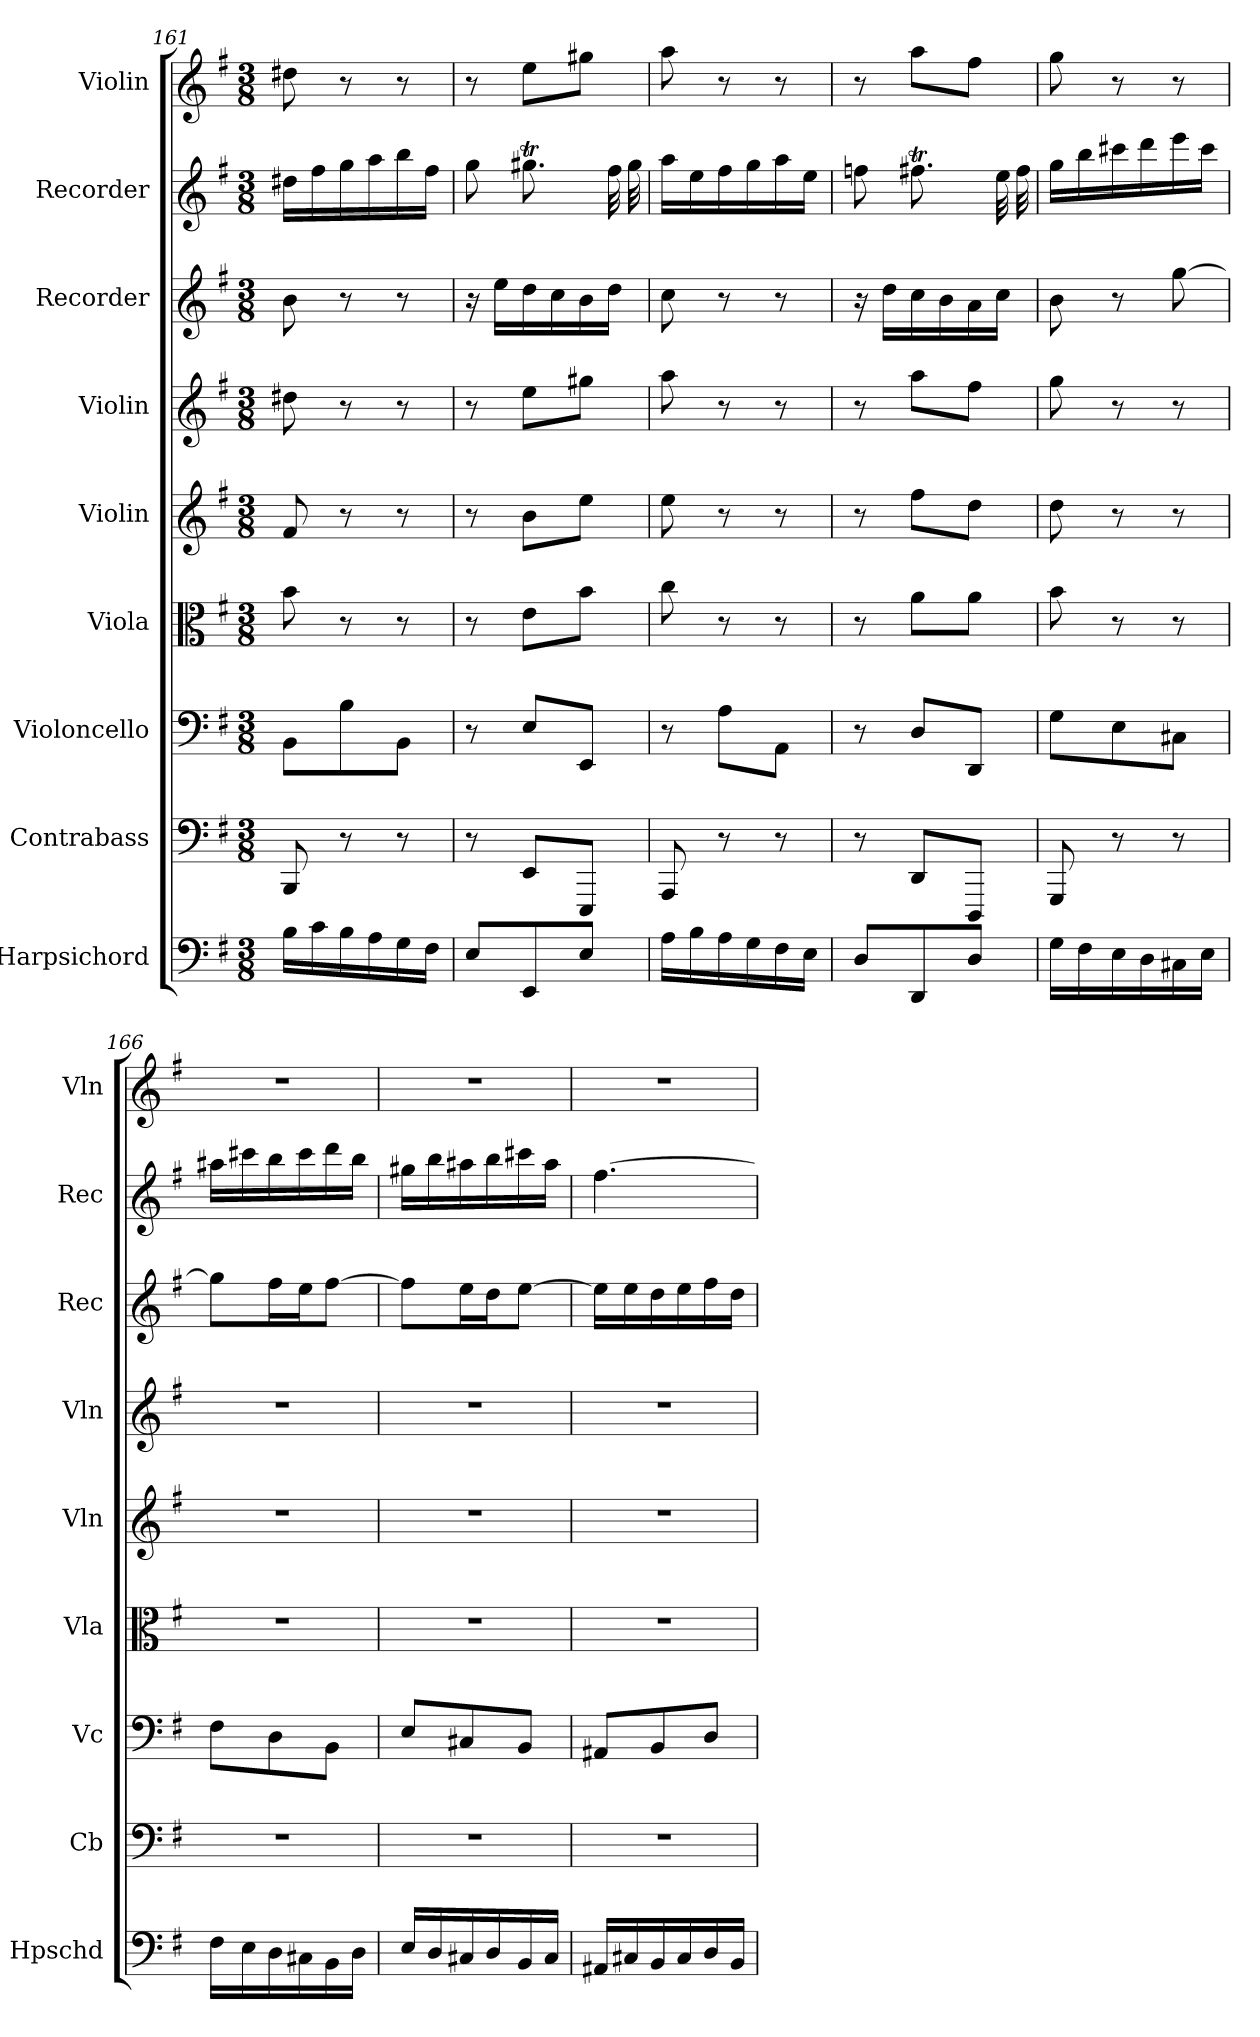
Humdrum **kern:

**kern	**kern	**kern	**kern	**kern	**kern	**kern	**kern	**kern
*part9	*part8	*part7	*part6	*part5	*part4	*part3	*part2	*part1
*staff9	*staff8	*staff7	*staff6	*staff5	*staff4	*staff3	*staff2	*staff1
*I"Harpsichord	*I"Contrabass	*I"Violoncello	*I"Viola	*I"Violin	*I"Violin	*I"Recorder	*I"Recorder	*I"Violin
*I'Hpschd	*I'Cb	*I'Vc	*I'Vla	*I'Vln	*I'Vln	*I'Rec	*I'Rec	*I'Vln
*clefF4	*clefF4	*clefF4	*clefC3	*clefG2	*clefG2	*clefG2	*clefG2	*clefG2
*	*ITrd7c12	*	*	*	*	*	*	*
*k[f#]	*k[f#]	*k[f#]	*k[f#]	*k[f#]	*k[f#]	*k[f#]	*k[f#]	*k[f#]
*G:	*G:	*G:	*G:	*G:	*G:	*G:	*G:	*G:
*M3/8	*M3/8	*M3/8	*M3/8	*M3/8	*M3/8	*M3/8	*M3/8	*M3/8
=161	=161	=161	=161	=161	=161	=161	=161	=161
16B\LL	8BBBB/	8BB\L	8b\	8f#/	8dd#X\	8b\	16dd#X\LL	8dd#X\
16c\	.	.	.	.	.	.	16ff#\	.
16B\	8r	8B\	8r	8r	8r	8r	16gg\	8r
16A\	.	.	.	.	.	.	16aa\	.
16G\	8r	8BB\J	8r	8r	8r	8r	16bb\	8r
16F#\JJ	.	.	.	.	.	.	16ff#\JJ	.
=162	=162	=162	=162	=162	=162	=162	=162	=162
8E/L	8r	8r	8r	8r	8r	16r	8gg\	8r
.	.	.	.	.	.	16ee\LL	.	.
8EE/	8EEE/L	8E/L	8e\L	8b\L	8ee\L	16dd\	8.gg#Xt\	8ee\L
.	.	.	.	.	.	16cc\	.	.
8E/J	8EEEE/J	8EE/J	8b\J	8ee\J	8gg#X\J	16b\	.	8gg#X\J
.	.	.	.	.	.	16dd\JJ	32ff#\	.
.	.	.	.	.	.	.	32gg#\	.
=163	=163	=163	=163	=163	=163	=163	=163	=163
16A\LL	8AAAA/	8r	8cc\	8ee\	8aa\	8cc\	16aa\LL	8aa\
16B\	.	.	.	.	.	.	16ee\	.
16A\	8r	8A\L	8r	8r	8r	8r	16ff#\	8r
16G\	.	.	.	.	.	.	16gg\	.
16F#\	8r	8AA\J	8r	8r	8r	8r	16aa\	8r
16E\JJ	.	.	.	.	.	.	16ee\JJ	.
=164	=164	=164	=164	=164	=164	=164	=164	=164
8D/L	8r	8r	8r	8r	8r	16r	8ffn\	8r
.	.	.	.	.	.	16dd\LL	.	.
8DD/	8DDD/L	8D/L	8a\L	8ff#\L	8aa\L	16cc\	8.ff#Xt\	8aa\L
.	.	.	.	.	.	16b\	.	.
8D/J	8DDDD/J	8DD/J	8a\J	8dd\J	8ff#\J	16a\	.	8ff#\J
.	.	.	.	.	.	16cc\JJ	32ee\	.
.	.	.	.	.	.	.	32ff#\	.
=165	=165	=165	=165	=165	=165	=165	=165	=165
16G\LL	8GGGG/	8G\L	8b\	8dd\	8gg\	8b\	16gg\LL	8gg\
16F#\	.	.	.	.	.	.	16bb\	.
16E\	8r	8E\	8r	8r	8r	8r	16ccc#X\	8r
16D\	.	.	.	.	.	.	16ddd\	.
16C#X\	8r	8C#X\J	8r	8r	8r	[8gg\	16eee\	8r
16E\JJ	.	.	.	.	.	.	16ccc#\JJ	.
=166	=166	=166	=166	=166	=166	=166	=166	=166
16F#\LL	4.r	8F#\L	4.r	4.r	4.r	8gg\L]	16aa#X\LL	4.r
16E\	.	.	.	.	.	.	16ccc#X\	.
16D\	.	8D\	.	.	.	16ff#\L	16bb\	.
16C#X\	.	.	.	.	.	16ee\J	16ccc#\	.
16BB\	.	8BB\J	.	.	.	[8ff#\J	16ddd\	.
16D\JJ	.	.	.	.	.	.	16bb\JJ	.
=167	=167	=167	=167	=167	=167	=167	=167	=167
16E/LL	4.r	8E/L	4.r	4.r	4.r	8ff#\L]	16gg#X\LL	4.r
16D/	.	.	.	.	.	.	16bb\	.
16C#X/	.	8C#X/	.	.	.	16ee\L	16aa#X\	.
16D/	.	.	.	.	.	16dd\J	16bb\	.
16BB/	.	8BB/J	.	.	.	[8ee\J	16ccc#X\	.
16C#/JJ	.	.	.	.	.	.	16aa#\JJ	.
=168	=168	=168	=168	=168	=168	=168	=168	=168
16AA#X/LL	4.r	8AA#X/L	4.r	4.r	4.r	16ee\LL]	[4.ff#\	4.r
16C#X/	.	.	.	.	.	16ee\	.	.
16BB/	.	8BB/	.	.	.	16dd\	.	.
16C#/	.	.	.	.	.	16ee\	.	.
16D/	.	8D/J	.	.	.	16ff#\	.	.
16BB/JJ	.	.	.	.	.	16dd\JJ	.	.
=	=	=	=	=	=	=	=	=
*-	*-	*-	*-	*-	*-	*-	*-	*-
